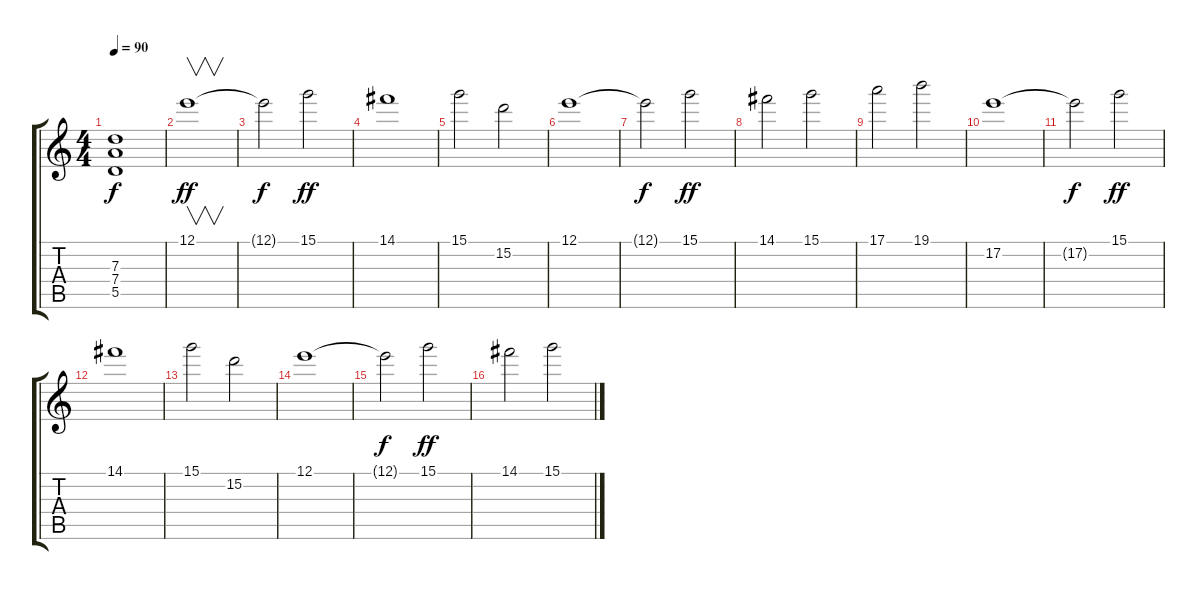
\track "" {instrument distortionguitar}
\staff {score tabs}
\tuning (E4 B3 G3 D3 A2 E2) {hide}
\ts (4 4)
\tempo 90
\clef g2
\ks c
(7.3{t} 7.4{t} 5.5{t}).1{dy f} |
12.1.1{v dy ff} |
12.1{t}.2{dy f} 15.1.2{dy ff} |
14.1.1 |
15.1.2 15.2.2 |
12.1.1 |
12.1{t}.2{dy f} 15.1.2{dy ff} |
14.1.2 15.1.2 |
17.1.2 19.1.2 |
17.2.1 |
17.2{t}.2{dy f} 15.1.2{dy ff} |
14.1.1 |
15.1.2 15.2.2 |
12.1.1 |
12.1{t}.2{dy f} 15.1.2{dy ff} |
14.1.2 15.1.2
